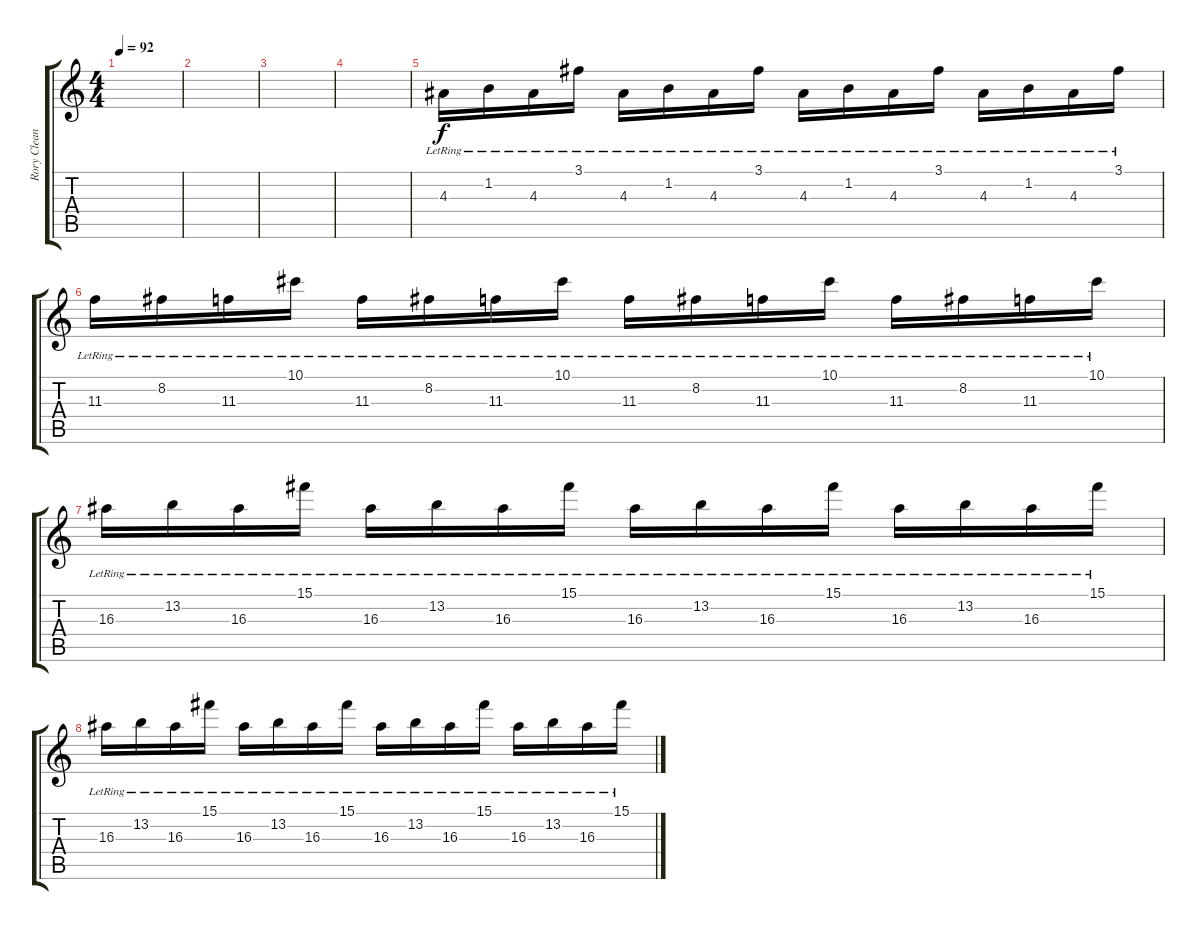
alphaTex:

\track ("Rory Clean" "Rory Clean") {instrument electricguitarclean}
\staff {score tabs}
\tuning (Eb4 Bb3 Gb3 Db3 Ab2 Db2) {hide}
\ts (4 4)
\tempo 92
\clef g2
\ks c
|
|
|
|
4.3{lr}.16 1.2{lr}.16 4.3{lr}.16 3.1{lr}.16 4.3{lr}.16 1.2{lr}.16 4.3{lr}.16 3.1{lr}.16 4.3{lr}.16 1.2{lr}.16 4.3{lr}.16 3.1{lr}.16 4.3{lr}.16 1.2{lr}.16 4.3{lr}.16 3.1{lr}.16 |
11.3{lr}.16 8.2{lr}.16 11.3{lr}.16 10.1{lr}.16 11.3{lr}.16 8.2{lr}.16 11.3{lr}.16 10.1{lr}.16 11.3{lr}.16 8.2{lr}.16 11.3{lr}.16 10.1{lr}.16 11.3{lr}.16 8.2{lr}.16 11.3{lr}.16 10.1{lr}.16 |
16.3{lr}.16 13.2{lr}.16 16.3{lr}.16 15.1{lr}.16 16.3{lr}.16 13.2{lr}.16 16.3{lr}.16 15.1{lr}.16 16.3{lr}.16 13.2{lr}.16 16.3{lr}.16 15.1{lr}.16 16.3{lr}.16 13.2{lr}.16 16.3{lr}.16 15.1{lr}.16 |
16.3{lr}.16 13.2{lr}.16 16.3{lr}.16 15.1{lr}.16 16.3{lr}.16 13.2{lr}.16 16.3{lr}.16 15.1{lr}.16 16.3{lr}.16 13.2{lr}.16 16.3{lr}.16 15.1{lr}.16 16.3{lr}.16 13.2{lr}.16 16.3{lr}.16 15.1{lr}.16
